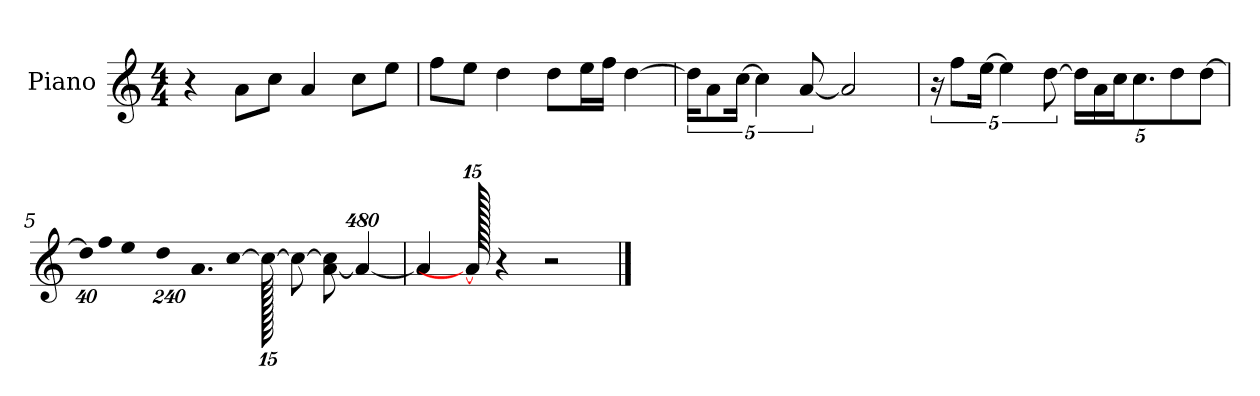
**kern
*part1
*staff1
*I"Piano
*I'P-no
*clefG2
*k[]
*M4/4
*MM90
=1
4r
8a\L
8cc\J
4a/
8cc\L
8ee\J
=2
8ff\L
8ee\J
4dd\
8dd\L
16ee\L
16ff\JJ
[4dd\
=3
20dd\KL]
10a\
[20cc\Jk
5cc\]
[10a/
2a/]
=4
20r
10ff\L
[20ee\Jk
5ee\]
[10dd\
*Xbrackettup
20dd\LL]
20a\
20cc\J
10.cc\
10dd\
[10dd\J
!!LO:LB:g=z
=5
!LO:N:vis=32
640%23dd\KLL]
!LO:N:vis=16
1920%137ff\
!LO:N:vis=32
640%23ee\JK
!LO:N:vis=8
960%137dd\
!LO:N:vis=16.
960%103a\L
[384%41cc\J
1920cc\_
8cc\L_
[8a\ 8cc\]J
1920%479a/_
=6
4a/]
1920a/_
4r
2r
==
*-
